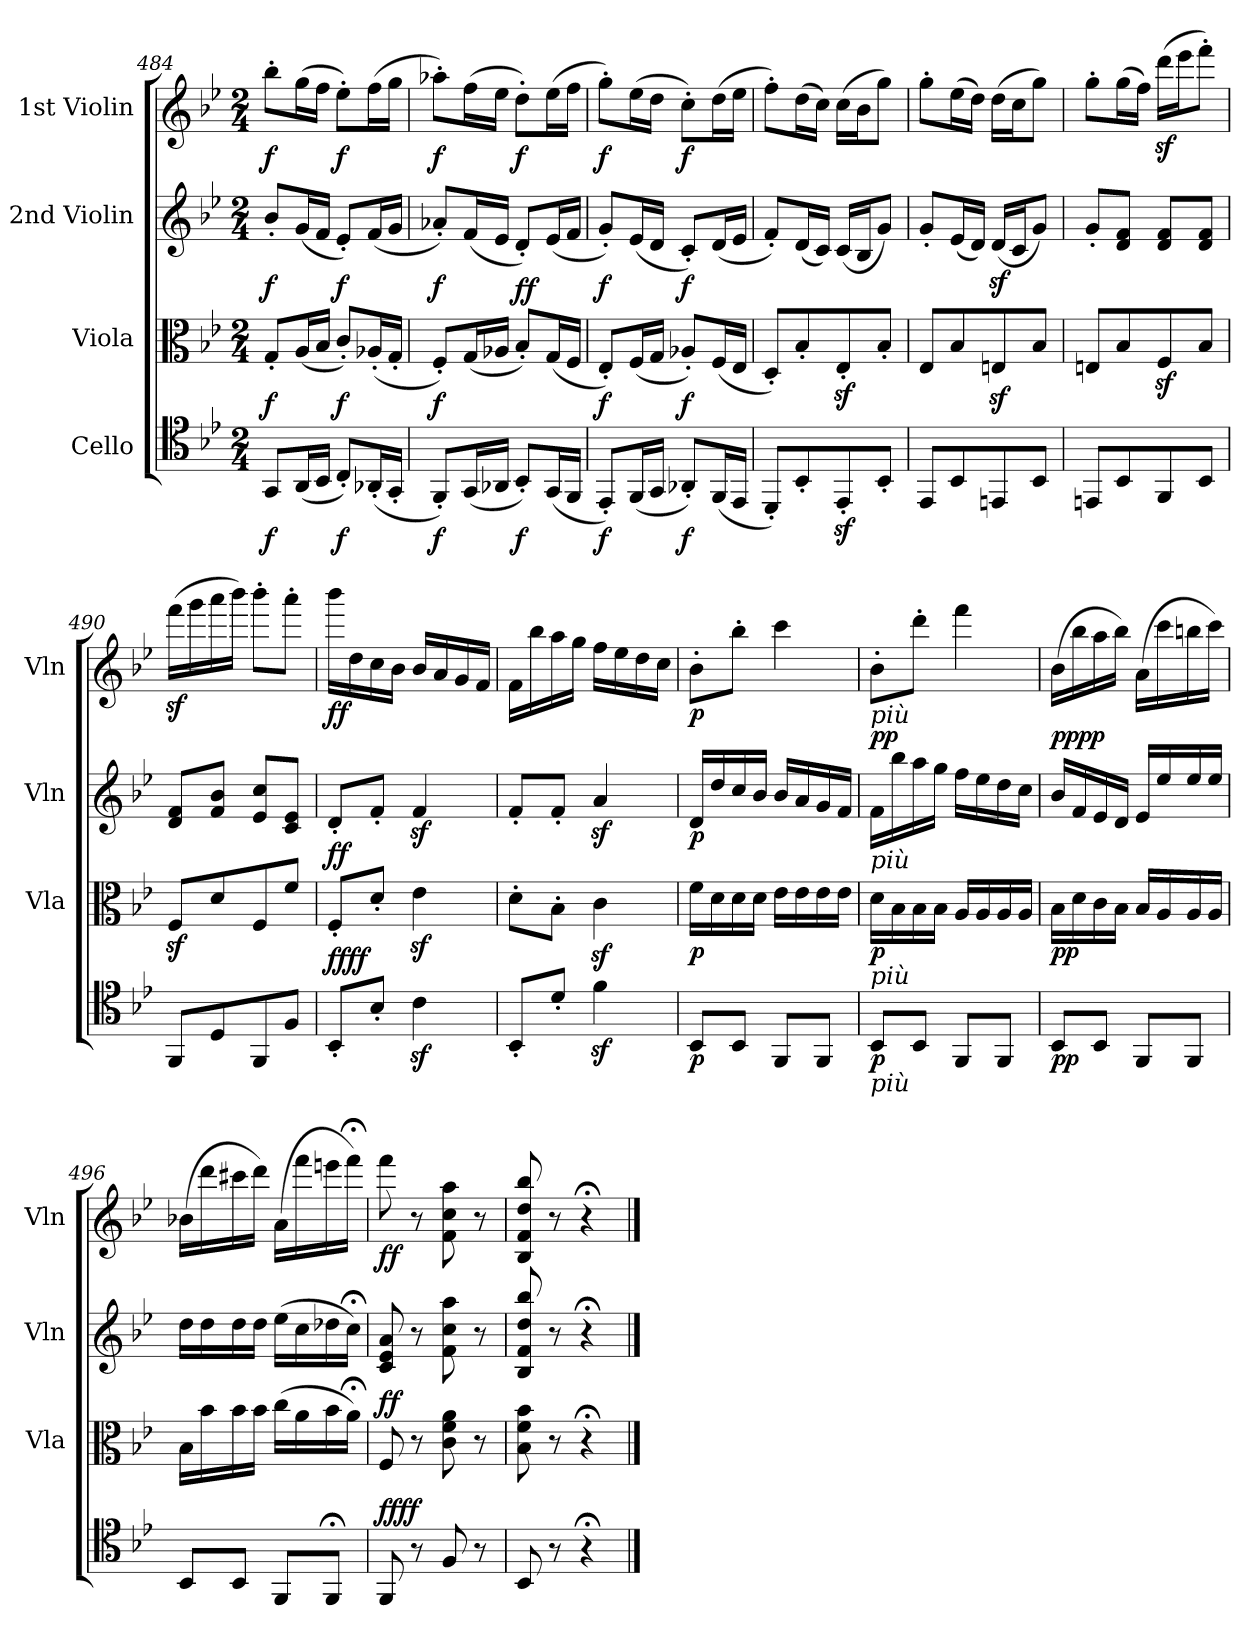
**kern	**dynam	**kern	**dynam	**kern	**dynam	**kern	**dynam
*part4	*part4	*part3	*part3	*part2	*part2	*part1	*part1
*staff4	*staff4	*staff3	*staff3	*staff2	*staff2	*staff1	*staff1
*I"Cello	*	*I"Viola	*	*I"2nd Violin	*	*I"1st Violin	*
*	*	*I'Vla	*	*I'Vln	*	*I'Vln	*
*clefC4	*	*clefC3	*	*clefG2	*	*clefG2	*
*k[b-e-]	*	*k[b-e-]	*	*k[b-e-]	*	*k[b-e-]	*
*B-:	*	*B-:	*	*B-:	*	*B-:	*
*M2/4	*	*M2/4	*	*M2/4	*	*M2/4	*
=484	=484	=484	=484	=484	=484	=484	=484
8GGL	f	8G'L	f	8b-'L	f	8bb-'L	f
(16AAL	.	(16AL	.	(16gL	.	(16ggL	.
16BB-JJ	.	16B-JJ	.	16fJJ	.	16ffJJ	.
8C'L)	f	8c'L)	f	8e-'L)	f	8ee-'L)	f
(16AA-X'L	.	(16A-X'L	.	(16fL	.	(16ffL	.
16GG'JJ	.	16G'JJ	.	16gJJ	.	16ggJJ	.
=485	=485	=485	=485	=485	=485	=485	=485
8FF'L)	f	8F'L)	f	8a-X'L)	f	8aa-X'L)	f
(16GGL	.	(16GL	.	(16fL	.	(16ffL	.
16AA-XJJ	.	16A-XJJ	.	16e-JJ	.	16ee-JJ	.
!	!	!	!LO:DY:a	!	!	!	!
8BB-'L)	f	8B-'L)	ff	8d'L)	.	8dd'L)	f
(16GGL	.	(16GL	.	(16e-L	.	(16ee-L	.
16FFJJ	.	16FJJ	.	16fJJ	.	16ffJJ	.
=486	=486	=486	=486	=486	=486	=486	=486
8EE-'L)	f	8E-'L)	f	8g'L)	f	8gg'L)	f
(16FFL	.	(16FL	.	(16e-L	.	(16ee-L	.
16GGJJ	.	16GJJ	.	16dJJ	.	16ddJJ	.
8AA-X'L)	f	8A-X'L)	f	8c'L)	f	8cc'L)	f
(16FFL	.	(16FL	.	(16dL	.	(16ddL	.
16EE-JJ	.	16E-JJ	.	16e-JJ	.	16ee-JJ	.
=487	=487	=487	=487	=487	=487	=487	=487
8DD'L)	.	8D'L)	.	8f'L)	.	8ff'L)	.
8BB-'	.	8B-'	.	(16dL	.	(16ddL	.
.	.	.	.	16cJJ)	.	16ccJJ)	.
8EE-z'	.	8E-z'	.	(16cLL	.	(16ccLL	.
.	.	.	.	16B-J	.	16b-J	.
8BB-'J	.	8B-'J	.	8gJ)	.	8ggJ)	.
=488	=488	=488	=488	=488	=488	=488	=488
8EE-L	.	8E-L	.	8g'L	.	8gg'L	.
8BB-	.	8B-	.	(16e-L	.	(16ee-L	.
.	.	.	.	16dJJ)	.	16ddJJ)	.
8EEn	.	8Enz>	.	(16dz>LL	.	(16ddLL	.
.	.	.	.	16cJ	.	16ccJ	.
8BB-J	.	8B-J	.	8gJ)	.	8ggJ)	.
=489	=489	=489	=489	=489	=489	=489	=489
8EEnL	.	8EnL	.	8g'L	.	8gg'L	.
8BB-	.	8B-	.	8d 8fJ	.	(16ggL	.
.	.	.	.	.	.	16ffJJ)	.
8FF	.	8Fz>	.	8d 8fL	.	(16dddzLL	.
.	.	.	.	.	.	16eee-J	.
8BB-J	.	8B-J	.	8d 8fJ	.	8fff'J)	.
=490	=490	=490	=490	=490	=490	=490	=490
8FFL	.	8Fz>L	.	8d 8fL	.	(16fffzLL	.
.	.	.	.	.	.	16ggg	.
8D	.	8d	.	8f 8b-J	.	16aaa	.
.	.	.	.	.	.	16bbb-JJ)	.
8FF	.	8F	.	8e- 8ccL	.	8bbb-'L	.
8FJ	.	8fJ	.	8c 8e-J	.	8aaa'J	.
=491	=491	=491	=491	=491	=491	=491	=491
!	!LO:DY:a	!	!LO:DY:a	!	!	!	!
8BB-'L	ffff	8F'L	ff	8d'L	.	16bbb-LL	ff
.	.	.	.	.	.	16dd	.
8B-'J	.	8d'J	.	8f'J	.	16cc	.
.	.	.	.	.	.	16b-JJ	.
4cz	.	4e-z	.	4fz	.	16b-LL	.
.	.	.	.	.	.	16a	.
.	.	.	.	.	.	16g	.
.	.	.	.	.	.	16fJJ	.
=492	=492	=492	=492	=492	=492	=492	=492
8BB-'L	.	8d'L	.	8f'L	.	16fLL	.
.	.	.	.	.	.	16bb-	.
8d'J	.	8B-'J	.	8f'J	.	16aa	.
.	.	.	.	.	.	16ggJJ	.
4fz	.	4cz	.	4az	.	16ffLL	.
.	.	.	.	.	.	16ee-	.
.	.	.	.	.	.	16dd	.
.	.	.	.	.	.	16ccJJ	.
=493	=493	=493	=493	=493	=493	=493	=493
8BB-L	p	16fLL	p	16dLL	p	8b-'L	p
.	.	16d	.	16dd	.	.	.
8BB-J	.	16d	.	16cc	.	8bb-'J	.
.	.	16dJJ	.	16b-JJ	.	.	.
8FFL	.	16e-LL	.	16b-LL	.	4ccc	.
.	.	16e-	.	16a	.	.	.
8FFJ	.	16e-	.	16g	.	.	.
.	.	16e-JJ	.	16fJJ	.	.	.
=494	=494	=494	=494	=494	=494	=494	=494
!	!	!	!	!	!	!LO:TX:b:i:t=più	!
!	!	!	!	!LO:TX:b:i:t=più	!	!	!
!	!	!LO:TX:b:i:t=più	!	!	!	!	!
!LO:TX:b:i:t=più	!	!	!	!	!	!	!
!	!	!	!	!	!LO:DY:a	!	!
8BB-L	p	16dLL	p	16fLL	pp	8b-'L	.
.	.	16B-	.	16bb-	.	.	.
8BB-J	.	16B-	.	16aa	.	8ddd'J	.
.	.	16B-JJ	.	16ggJJ	.	.	.
8FFL	.	16ALL	.	16ffLL	.	4fff	.
.	.	16A	.	16ee-	.	.	.
8FFJ	.	16A	.	16dd	.	.	.
.	.	16AJJ	.	16ccJJ	.	.	.
=495	=495	=495	=495	=495	=495	=495	=495
!	!	!	!	!	!LO:DY:a	!	!
8BB-L	pp	16B-LL	pp	16b-LL	pppp	(16b-LL	.
.	.	16d	.	16f	.	16bb-	.
8BB-J	.	16c	.	16e-	.	16aa	.
.	.	16B-JJ	.	16dJJ	.	16bb-JJ)	.
8FFL	.	16B-LL	.	16e-LL	.	(16aLL	.
.	.	16A	.	16ee-	.	16ccc	.
8FFJ	.	16A	.	16ee-	.	16bbn	.
.	.	16AJJ	.	16ee-JJ	.	16cccJJ)	.
=496	=496	=496	=496	=496	=496	=496	=496
8BB-L	.	16B-LL	.	16ddLL	.	(16b-XLL	.
.	.	16b-	.	16dd	.	16ddd	.
8BB-J	.	16b-	.	16dd	.	16ccc#X	.
.	.	16b-JJ	.	16ddJJ	.	16dddJJ)	.
8FFL	.	(16ccLL	.	(16ee-LL	.	(16aLL	.
.	.	16a	.	16cc	.	16fff	.
8FF;<J	.	16b-	.	16dd-X	.	16eeen	.
.	.	16a;<JJ)	.	16cc;<JJ)	.	16fff;<JJ)	.
=497	=497	=497	=497	=497	=497	=497	=497
!	!LO:DY:a	!	!LO:DY:a	!	!	!	!
8FF	ffff	8F	ff	8c 8e- 8a	.	8fff	ff
8r	.	8r	.	8r	.	8r	.
8F	.	8c 8f 8a	.	8f 8cc 8aa	.	8f 8cc 8aa	.
8r	.	8r	.	8r	.	8r	.
=498	=498	=498	=498	=498	=498	=498	=498
8BB-	.	8B- 8f 8b-	.	8B- 8f 8dd 8bb-	.	8B- 8f 8dd 8bb-	.
8r	.	8r	.	8r	.	8r	.
4r;<	.	4r;<	.	4r;<	.	4r;<	.
==	==	==	==	==	==	==	==
*-	*-	*-	*-	*-	*-	*-	*-
